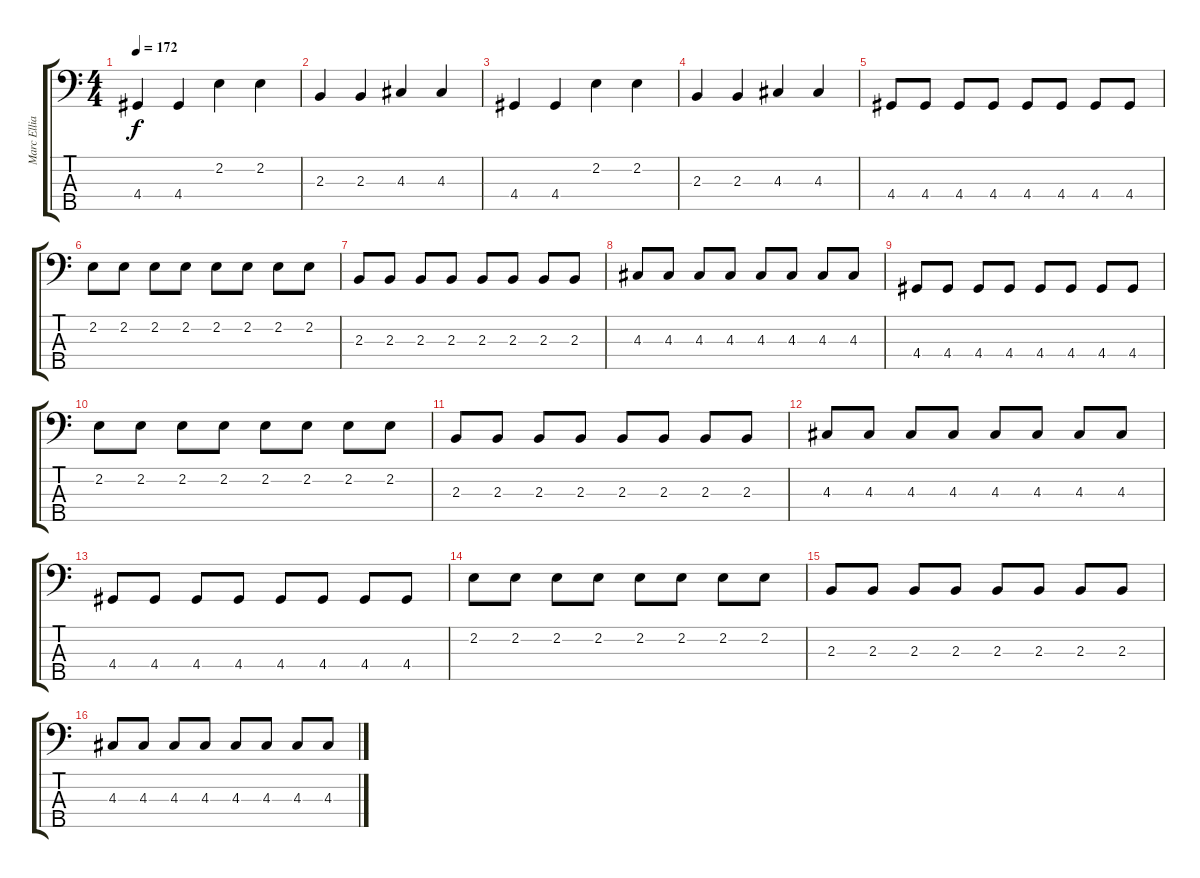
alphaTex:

\track ("Marc Elliard" "Marc Ellia") {instrument electricbassfinger}
\staff {score tabs}
\tuning (G2 D2 A1 E1 B0) {hide}
\ts (4 4)
\tempo 172
\clef f4
\ks c
4.4.4{dy f} 4.4.4 2.2.4 2.2.4 |
2.3.4 2.3.4 4.3.4 4.3.4 |
4.4.4 4.4.4 2.2.4 2.2.4 |
2.3.4 2.3.4 4.3.4 4.3.4 |
4.4.8 4.4.8 4.4.8 4.4.8 4.4.8 4.4.8 4.4.8 4.4.8 |
2.2.8 2.2.8 2.2.8 2.2.8 2.2.8 2.2.8 2.2.8 2.2.8 |
2.3.8 2.3.8 2.3.8 2.3.8 2.3.8 2.3.8 2.3.8 2.3.8 |
4.3.8 4.3.8 4.3.8 4.3.8 4.3.8 4.3.8 4.3.8 4.3.8 |
4.4.8 4.4.8 4.4.8 4.4.8 4.4.8 4.4.8 4.4.8 4.4.8 |
2.2.8 2.2.8 2.2.8 2.2.8 2.2.8 2.2.8 2.2.8 2.2.8 |
2.3.8 2.3.8 2.3.8 2.3.8 2.3.8 2.3.8 2.3.8 2.3.8 |
4.3.8 4.3.8 4.3.8 4.3.8 4.3.8 4.3.8 4.3.8 4.3.8 |
4.4.8 4.4.8 4.4.8 4.4.8 4.4.8 4.4.8 4.4.8 4.4.8 |
2.2.8 2.2.8 2.2.8 2.2.8 2.2.8 2.2.8 2.2.8 2.2.8 |
2.3.8 2.3.8 2.3.8 2.3.8 2.3.8 2.3.8 2.3.8 2.3.8 |
4.3.8 4.3.8 4.3.8 4.3.8 4.3.8 4.3.8 4.3.8 4.3.8
